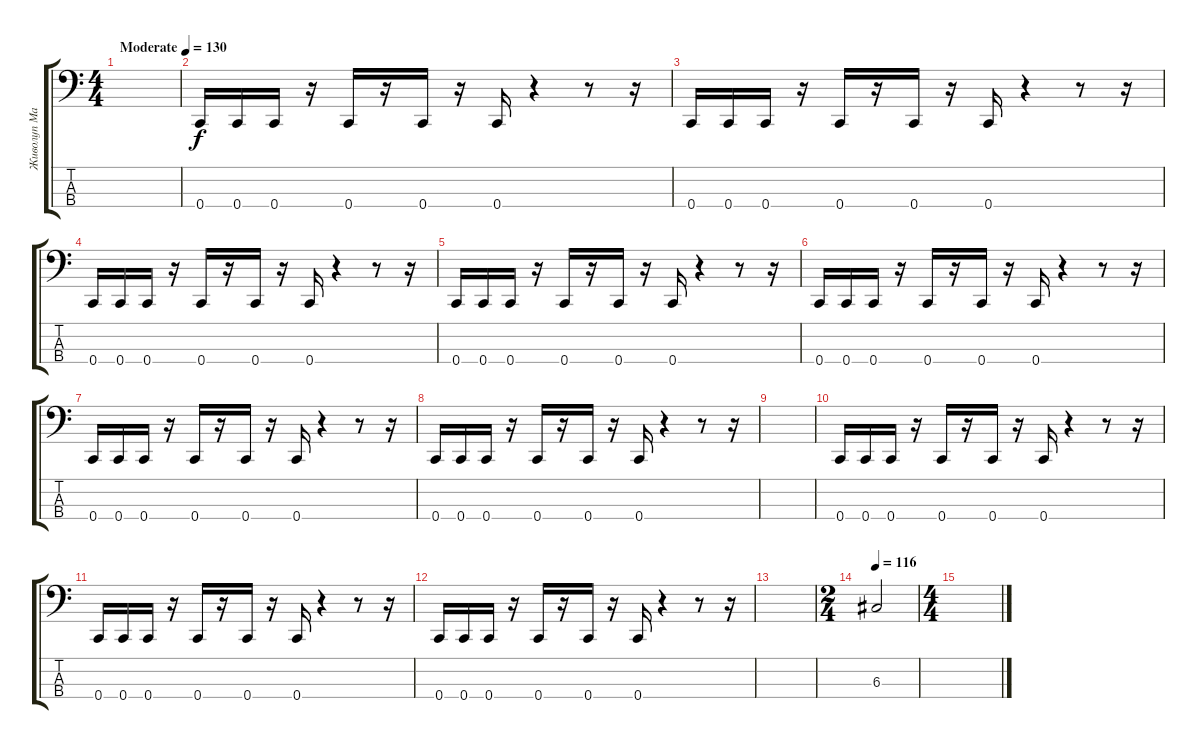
\track ("Живолуп Максим" "Живолуп Ма") {instrument electricbassfinger}
\staff {score tabs}
\tuning (F2 C2 G1 C1) {hide}
\ts (4 4)
\tempo (130 "Moderate")
\clef f4
\ks c
|
0.4.16 0.4.16 0.4.16 r.16 0.4.16 r.16 0.4.16 r.16 0.4.16 r.4 r.8 r.16 |
0.4.16 0.4.16 0.4.16 r.16 0.4.16 r.16 0.4.16 r.16 0.4.16 r.4 r.8 r.16 |
0.4.16 0.4.16 0.4.16 r.16 0.4.16 r.16 0.4.16 r.16 0.4.16 r.4 r.8 r.16 |
0.4.16 0.4.16 0.4.16 r.16 0.4.16 r.16 0.4.16 r.16 0.4.16 r.4 r.8 r.16 |
0.4.16 0.4.16 0.4.16 r.16 0.4.16 r.16 0.4.16 r.16 0.4.16 r.4 r.8 r.16 |
0.4.16 0.4.16 0.4.16 r.16 0.4.16 r.16 0.4.16 r.16 0.4.16 r.4 r.8 r.16 |
0.4.16 0.4.16 0.4.16 r.16 0.4.16 r.16 0.4.16 r.16 0.4.16 r.4 r.8 r.16 |
|
0.4.16 0.4.16 0.4.16 r.16 0.4.16 r.16 0.4.16 r.16 0.4.16 r.4 r.8 r.16 |
0.4.16 0.4.16 0.4.16 r.16 0.4.16 r.16 0.4.16 r.16 0.4.16 r.4 r.8 r.16 |
0.4.16 0.4.16 0.4.16 r.16 0.4.16 r.16 0.4.16 r.16 0.4.16 r.4 r.8 r.16 |
|
\ts (2 4)
\tempo 116
6.3.2 |
\ts (4 4)
